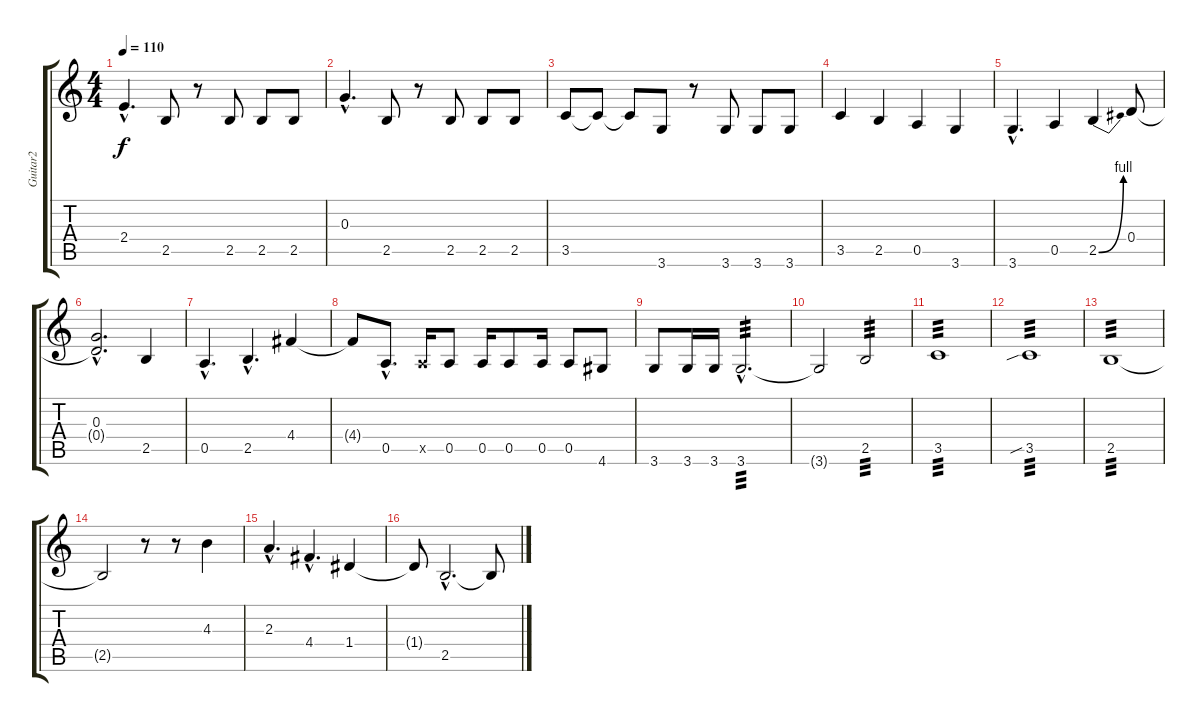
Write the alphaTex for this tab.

\track ("Guitar2" "Guitar2") {instrument electricguitarclean}
\staff {score tabs}
\tuning (E4 B3 G3 D3 A2 E2) {hide}
\ts (4 4)
\tempo 110
\clef g2
\ks c
2.4{hac}.4{d dy f} 2.5.8 r.8 2.5.8 2.5.8 2.5.8 |
0.3{hac}.4{d} 2.5.8 r.8 2.5.8 2.5.8 2.5.8 |
3.5.8 3.5{t}.8 3.5{t}.8 3.6.8 r.8 3.6.8 3.6.8 3.6.8 |
3.5.4 2.5.4 0.5.4 3.6.4 |
3.6{hac}.4{d} 0.5.4 2.5{be (bend 0 0 60 4)}.4 0.4.8 |
(0.3{hac} 0.4{hac t}).2{d} 2.5.4 |
0.5{hac}.4{d} 2.5{hac}.4{d} 4.4.4 |
4.4{t}.8 0.5{hac}.8{d} 0.5{x}.16 0.5.8 0.5.16 0.5.8 0.5.16 0.5.8 4.6.8 |
3.6.8 3.6.16 3.6.16 3.6{hac}.2{d tp 3} |
3.6{t}.2 2.5.2{tp 3} |
3.5.1{tp 3} |
3.5{sib}.1{tp 3} |
2.5.1{tp 3} |
2.5{t}.2 r.8 r.8 4.3.4 |
2.3{hac}.4{d} 4.4{hac}.4{d} 1.4.4 |
1.4{t}.8 2.5{hac}.2{d} 2.5{t}.8
